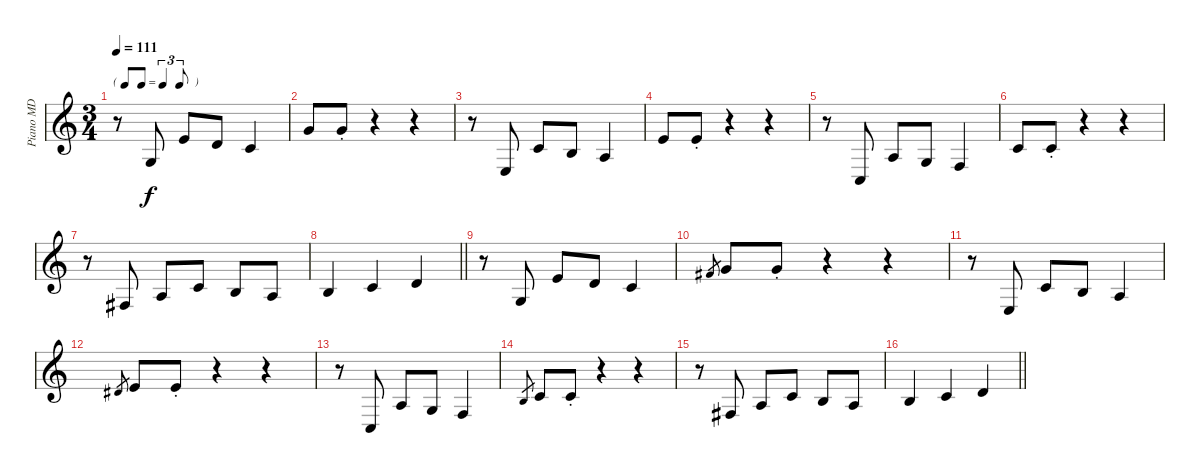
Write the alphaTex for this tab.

\track ("Piano MD" "Piano MD") {instrument brightacousticpiano}
\staff {score}
\tuning (E4 B3 G3 D3 A2 E2 B1) {hide}
\ts (3 4)
\tf triplet8th
\tempo 111
\clef g2
\ks c
r.8{dy f instrument brightacousticpiano} 0.3.8 0.1.8 3.2.8 1.2.4 |
3.1.8 3.1{st}.8 r.4 r.4 |
r.8 2.4.8 1.2.8 4.3.8 2.3.4 |
5.2.8 5.2{st}.8 r.4 r.4 |
r.8 3.5.8 2.3.8 0.3.8 3.4.4 |
1.2.8 1.2{st}.8 r.4 r.4 |
r.8 4.4.8 2.3.8 1.2.8 0.2.8 2.3.8 |
\barLineRight lightlight
0.2.4 1.2.4 3.2.4 |
r.8 0.3.8 0.1.8 3.2.8 1.2.4 |
2.1.8{gr} 3.1.8 3.1{st}.8 r.4 r.4 |
r.8 2.4.8 1.2.8 4.3.8 2.3.4 |
4.2.8{gr} 5.2.8 5.2{st}.8 r.4 r.4 |
r.8 3.5.8 2.3.8 0.3.8 3.4.4 |
4.3.8{gr} 5.3.8 1.2{st}.8 r.4 r.4 |
r.8 4.4.8 2.3.8 1.2.8 0.2.8 2.3.8 |
\barLineRight lightlight
0.2.4 1.2.4 3.2.4
